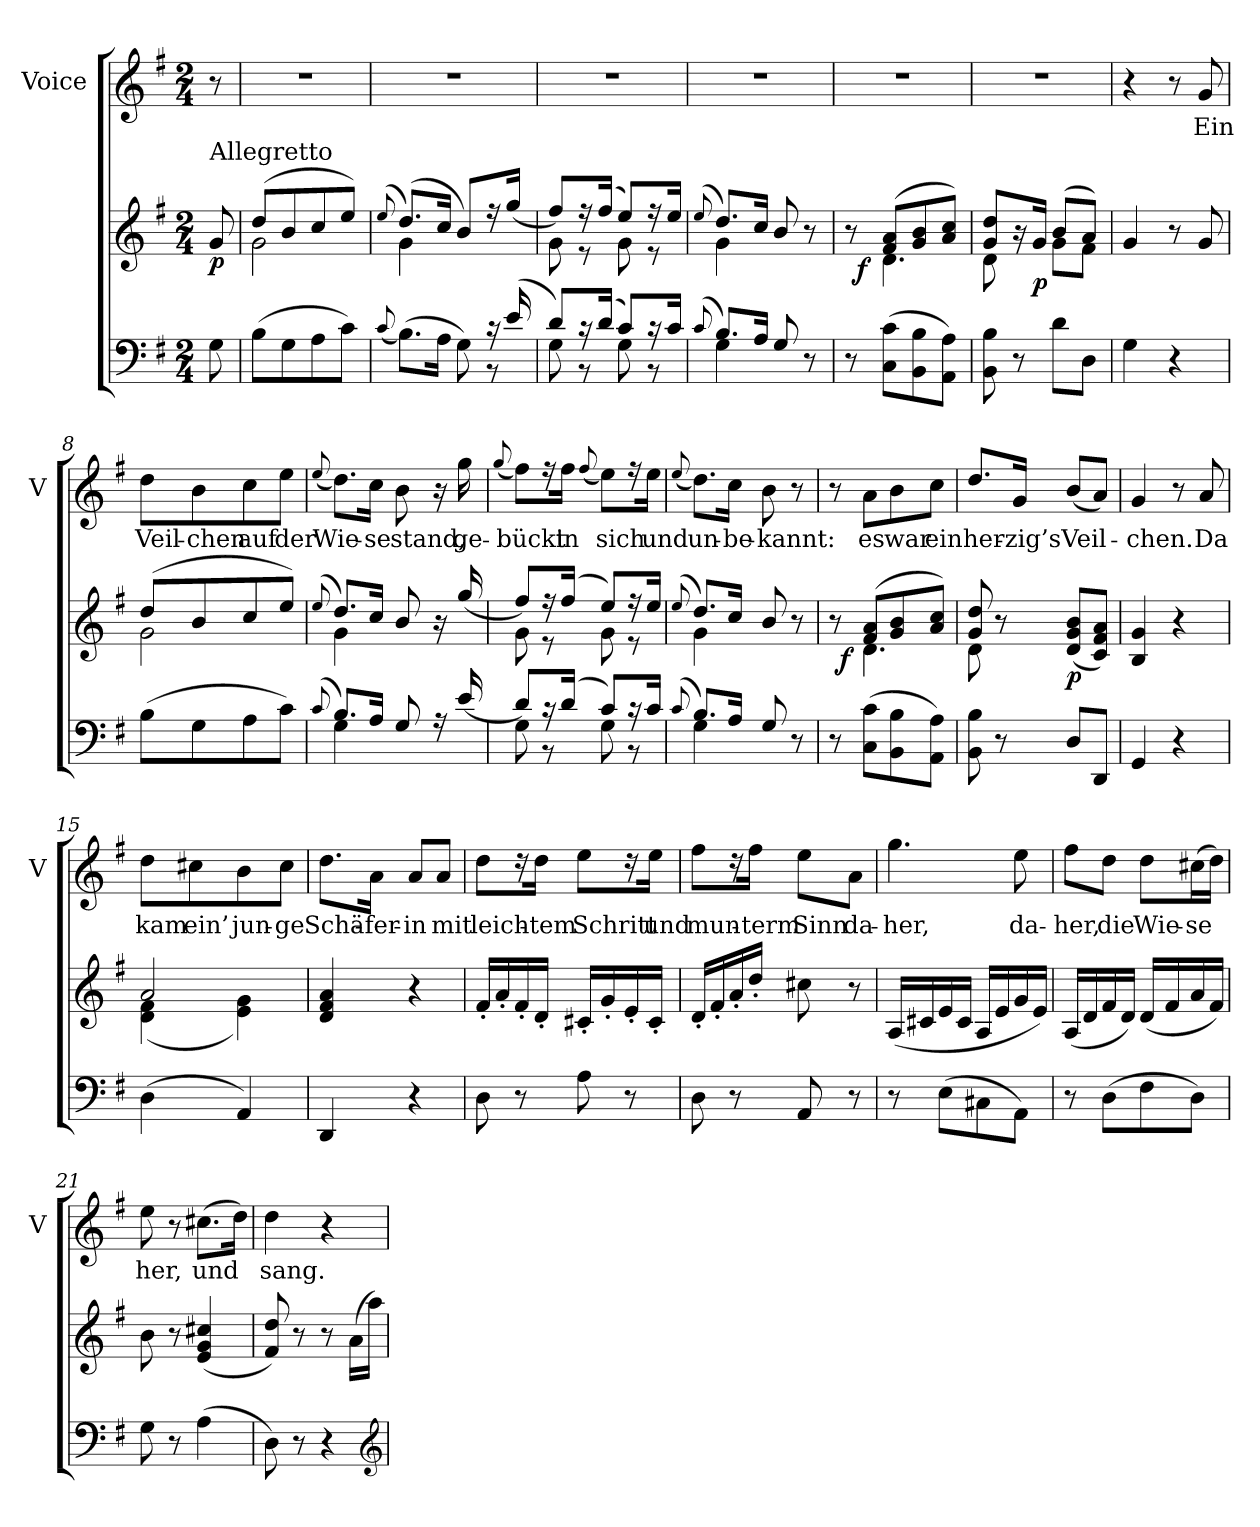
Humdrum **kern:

**kern	**kern	**dynam	**kern	**text
*part2	*part2	*part2	*part1	*part1
*staff3	*staff2	*staff2/3	*staff1	*staff1
*	*	*	*I"Voice	*
*	*	*	*I'V	*
*clefF4	*clefG2	*	*clefG2	*
*k[f#]	*k[f#]	*	*k[f#]	*
*G:	*G:	*	*G:	*
*M2/4	*M2/4	*	*M2/4	*
*MM108	*MM108	*	*MM108	*
=	=	=	=	=
!	!LO:TX:t=Allegretto	!	!	!
!	!	!LO:DY:b	!	!
8G\	8g/	p	8r	.
=1	=1	=1	=1	=1
*	*^	*	*	*
(>8B\L	(<8dd/L	2g\	.	2r	.
8G\	8b/	.	.	.	.
8A\	8cc/	.	.	.	.
8c\J)	8ee/J)	.	.	.	.
=2	=2	=2	=2	=2	=2
(<8qqc/	(<8qqee/	.	.	.	.
*^	*	*	*	*	*
(>8.B\L)	4ryy	(<8.dd/L)	4g\	.	2r	.
16A\Jk	.	16cc/Jk	.	.	.	.
8G\)	8ryy	8b/L)	4ryy	.	.	.
16rc	8rBB	16rff	.	.	.	.
(<16e/	.	(<16gg/Jk	.	.	.	.
=3	=3	=3	=3	=3	=3	=3
8d/L)	8G\	8ff#/L)	8g\	.	2r	.
16rc	8rBB	16rff	8re	.	.	.
(<16d/Jk	.	(<16ff#/Jk	.	.	.	.
8c/L)	8G\	8ee/L)	8g\	.	.	.
16rc	8rBB	16rff	8re	.	.	.
16c/Jk	.	16ee/Jk	.	.	.	.
=4	=4	=4	=4	=4	=4	=4
(<8qqc/	.	(<8qqee/	.	.	.	.
8.B/L)	4G\	8.dd/L)	4g\	.	2r	.
16A/Jk	.	16cc/Jk	.	.	.	.
8G/	4ryy	8b/	4ryy	.	.	.
8r	.	8r	.	.	.	.
*v	*v	*	*	*	*	*
=5	=5	=5	=5	=5	=5
*	*	*^	*	*	*
8r	8r	8ryy	32ryy	.	2r	.
!	!	!	!	!LO:DY:b	!	!
.	.	.	4...ryy	f	.	.
(>8C\ 8c\L	(<8f#/ 8a/L	4.d\	.	.	.	.
8BB\ 8B\	8g/ 8b/	.	.	.	.	.
8AA\ 8A\J)	8a/ 8cc/J)	.	.	.	.	.
*	*	*v	*v	*	*	*
!!LO:LB:g=z
=6	=6	=6	=6	=6	=6
8BB\ 8B\	8g/ 8dd/L	8d\	.	2r	.
8r	16r	8ryy	.	.	.
!	!	!	!LO:DY:b	!	!
.	16g/Jk	.	p	.	.
8d\L	(<8b/L	8g\L	.	.	.
8D\J	8a/J)	8f#\J	.	.	.
=7	=7	=7	=7	=7	=7
4G\	4g/	4ryy	.	4r	.
4r	8r	4ryy	.	8r	.
.	8g/	.	.	8g/	Ein
=8	=8	=8	=8	=8	=8
(>8B\L	(<8dd/L	2g\	.	8dd\L	Veil-
8G\	8b/	.	.	8b\	-chen
8A\	8cc/	.	.	8cc\	auf
8c\J)	8ee/J)	.	.	8ee\J	der
=9	=9	=9	=9	=9	=9
(<8qqc/	(<8qqee/	.	.	(<8qqee/	.
*^	*	*	*	*	*
8.B/L)	4G\	8.dd/L)	4g\	.	8.dd\L)	Wie-
16A/Jk	.	16cc/Jk	.	.	16cc\Jk	-se
8G/	4ryy	8b/	4ryy	.	8b\	stand,
16rA	.	16r	.	.	16r	.
(<16e/	.	(<16gg/	.	.	16gg\	ge-
=10	=10	=10	=10	=10	=10	=10
.	.	.	.	.	(<8qqgg/	.
8d/L)	8G\	8ff#/L)	8g\	.	8ff#\L)	-bückt
16rc	8rBB	16rff	8re	.	16rff	.
(<16d/Jk	.	(<16ff#/Jk	.	.	16ff#\Jk	in
.	.	.	.	.	(<8qqff#/	.
8c/L)	8G\	8ee/L)	8g\	.	8ee\L)	sich
16rc	8rBB	16rff	8re	.	16rff	.
16c/Jk	.	16ee/Jk	.	.	16ee\Jk	und
=11	=11	=11	=11	=11	=11	=11
(<8qqc/	.	(<8qqee/	.	.	(<8qqee/	.
8.B/L)	4G\	8.dd/L)	4g\	.	8.dd\L)	un-
16A/Jk	.	16cc/Jk	.	.	16cc\Jk	-be-
8G/	4ryy	8b/	4ryy	.	8b\	-kannt:
8r	.	8r	.	.	8r	.
*v	*v	*	*	*	*	*
!!LO:LB:g=z
=12	=12	=12	=12	=12	=12
*	*	*^	*	*	*
8r	8r	8ryy	32ryy	.	8r	.
!	!	!	!	!LO:DY:b	!	!
.	.	.	4...ryy	f	.	.
(>8C\ 8c\L	(<8f#/ 8a/L	4.d\	.	.	8a\L	es
8BB\ 8B\	8g/ 8b/	.	.	.	8b\	war
8AA\ 8A\J)	8a/ 8cc/J)	.	.	.	8cc\J	ein
*	*	*v	*v	*	*	*
=13	=13	=13	=13	=13	=13
8BB\ 8B\	8g/ 8dd/	8d\	.	8.dd/L	her-
8r	8r	8ryy	.	.	.
.	.	.	.	16g/Jk	-zig’s
!	!	!	!LO:DY:b	!	!
8D/L	(<8d/ 8g/ 8b/L	4ryy	p	(<8b/L	Veil-
8DD/J	8c/ 8f#/ 8a/J)	.	.	8a/J)	.
*	*v	*v	*	*	*
=14	=14	=14	=14	=14
4GG/	4B/ 4g/	.	4g/	-chen.
4r	4r	.	8r	.
.	.	.	8a/	Da
=15	=15	=15	=15	=15
*	*^	*	*	*
(>4D\	2a/	(<4d\ 4f#\	.	8dd\L	kam
.	.	.	.	8cc#X\	ein’
4AA/)	.	4e\ 4g\)	.	8b\	jun-
.	.	.	.	8cc#\J	-ge
*	*v	*v	*	*	*
=16	=16	=16	=16	=16
4DD/	4d/ 4f#/ 4a/	.	8.dd\L	Schä-
.	.	.	16a\Jk	-fer-
4r	4r	.	8a/L	-in
.	.	.	8a/J	mit
=17	=17	=17	=17	=17
8D\	16f#'</LL	.	8dd\L	leich-
.	16a'</	.	.	.
8r	16f#'</	.	16rdd	.
.	16d'</JJ	.	16dd\Jk	-tem
8A\	16c#X'</LL	.	8ee\L	Schritt
.	16g'</	.	.	.
8r	16e'</	.	16rdd	.
.	16c#'</JJ	.	16ee\Jk	und
!!LO:LB:g=z
=18	=18	=18	=18	=18
8D\	16d'</LL	.	8ff#\L	mun-
.	16f#'</	.	.	.
8r	16a'</	.	16rdd	.
.	16dd'</JJ	.	16ff#\Jk	-term
8AA/	8cc#X\	.	8ee\L	Sinn
8r	8r	.	8a\J	da-
=19	=19	=19	=19	=19
8r	(<16A/LL	.	4.gg\	-her,
.	16c#X/	.	.	.
(>8E\L	16e/	.	.	.
.	16c#/JJ	.	.	.
8C#X\	16A/LL	.	.	.
.	16e/	.	.	.
8AA\J)	16g/	.	8ee\	da-
.	16e/JJ)	.	.	.
=20	=20	=20	=20	=20
8r	(<16A/LL	.	8ff#\L	-her,
.	16d/	.	.	.
(>8D\L	16f#/	.	8dd\J	die
.	16d/JJ)	.	.	.
8F#\	(<16d/LL	.	8dd\L	Wie-
.	16f#/	.	.	.
8D\J)	16a/	.	(>16cc#X\L	-se
.	16f#/JJ)	.	16dd\JJ)	.
=21	=21	=21	=21	=21
8G\	8b\	.	8ee\	her,
8r	8r	.	8r	.
(>4A\	(<4e/ 4g/ 4cc#X/	.	(>8.cc#X\L	und
.	.	.	16dd\Jk)	.
=22	=22	=22	=22	=22
8D\)	8f#/ 8dd/)	.	4dd\	sang.
8r	8r	.	.	.
4r	8r	.	4r	.
.	(>16a\LL	.	.	.
.	16aa\JJ)	.	.	.
*clefG2	*	*	*	*
=	=	=	=	=
*-	*-	*-	*-	*-
